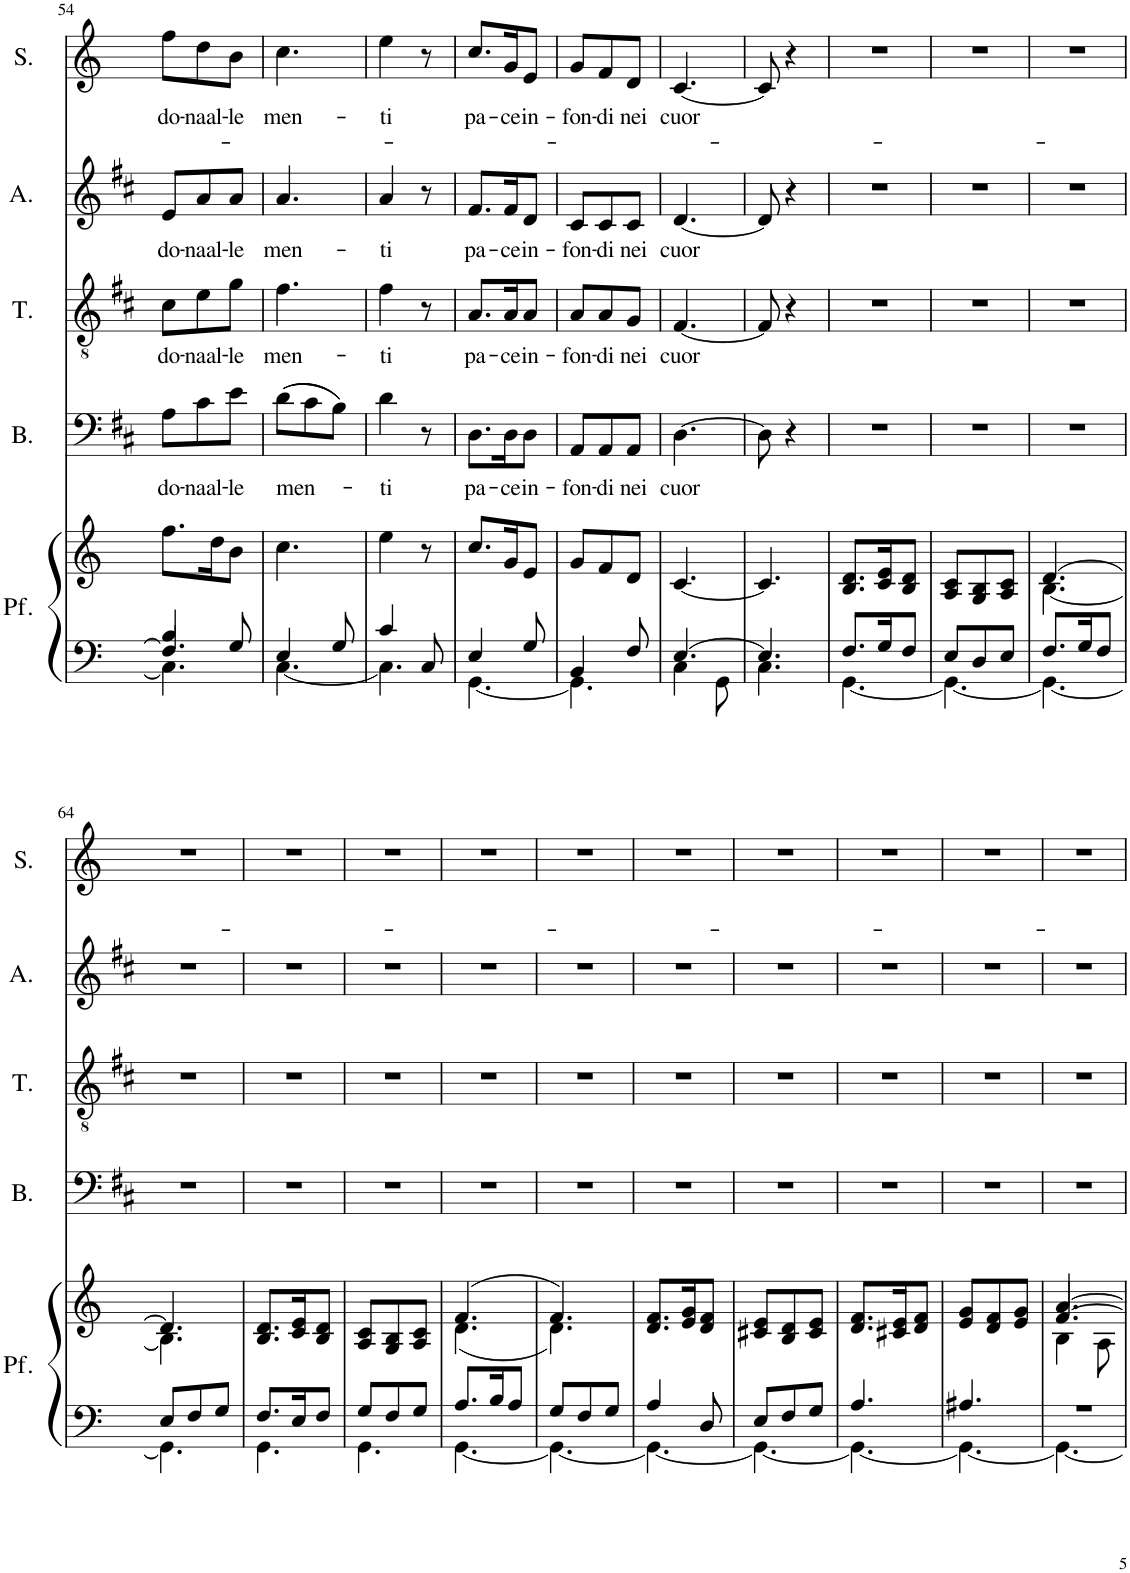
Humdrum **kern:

**kern	**kern	**kern	**text	**kern	**text	**kern	**text	**kern	**text
*part5	*part5	*part4	*part4	*part3	*part3	*part2	*part2	*part1	*part1
*staff6	*staff5	*staff4	*staff4	*staff3	*staff3	*staff2	*staff2	*staff1	*staff1
*I"Piano	*	*I"Basso	*	*I"Tenore	*	*I"Contralto	*	*I"Soprano	*
*	*	*I'B.	*	*I'T.	*	*	*	*I'S.	*
!!LO:PB:g=z
*clefF4	*clefG2	*clefF4	*	*clefGv2	*	*clefG2	*	*clefG2	*
*k[]	*k[]	*k[f#c#]	*	*k[f#c#]	*	*k[f#c#]	*	*k[]	*
*M3/8	*M3/8	*M3/8	*	*M3/8	*	*M3/8	*	*M3/8	*
=54	=54	=54	=54	=54	=54	=54	=54	=54	=54
*^	*	*	*	*	*	*	*	*	*
*	*^	*	*	*	*	*	*	*	*	*
!	!	!	!	!	!LO:LY:b	!	!LO:LY:b	!	!LO:LY:b	!	!LO:LY:b
4B/	4.C\]	4.F/]	8.ff\L	8A\L	do-	8c#\L	do-	8e/L	do-	8ff\L	do-
!	!	!	!	!	!LO:LY:b	!	!LO:LY:b	!	!LO:LY:b	!	!LO:LY:b
.	.	.	.	8c#\	-naal-	8e\	-naal-	8a/	-naal-	8dd\	-naal-
.	.	.	16dd\K	.	.	.	.	.	.	.	.
!	!	!	!	!	!LO:LY:b	!	!LO:LY:b	!	!LO:LY:b	!	!LO:LY:b
8G/	.	.	8b\J	8e\J	-le	8g\J	-le	8a/J	-le	8b\J	-le
*	*v	*v	*	*	*	*	*	*	*	*	*
=55	=55	=55	=55	=55	=55	=55	=55	=55	=55	=55
!	!	!	!	!LO:LY:b	!	!LO:LY:b	!	!LO:LY:b	!	!LO:LY:b
4E/	[4.C\	4.cc\	((8d\L	men-	4.f#\	men-	4.a/	men-	4.cc\	men-
.	.	.	8c#\	.	.	.	.	.	.	.
8G/	.	.	8B\J))	.	.	.	.	.	.	.
=56	=56	=56	=56	=56	=56	=56	=56	=56	=56	=56
!	!	!	!	!LO:LY:b	!	!LO:LY:b	!	!LO:LY:b	!	!LO:LY:b
4c/	4.C\]	4ee\	4d\	-ti	4f#\	-ti	4a/	ti	4ee\	-ti
8C/	.	8r	8r	.	8r	.	8r	.	8r	.
=57	=57	=57	=57	=57	=57	=57	=57	=57	=57	=57
!	!	!	!	!LO:LY:b	!	!LO:LY:b	!	!LO:LY:b	!	!LO:LY:b
4E/	[4.GG\	8.cc/L	8.D\L	pa-	8.A/L	pa-	8.f#/L	pa-	8.cc/L	pa-
!	!	!	!	!LO:LY:b	!	!LO:LY:b	!	!LO:LY:b	!	!LO:LY:b
.	.	16g/K	16D\K	-ce	16A/K	-ce	16f#/K	-ce	16g/K	-ce
!	!	!	!	!LO:LY:b	!	!LO:LY:b	!	!LO:LY:b	!	!LO:LY:b
8G/	.	8e/J	8D\J	in-	8A/J	in-	8d/J	in-	8e/J	in-
=58	=58	=58	=58	=58	=58	=58	=58	=58	=58	=58
!	!	!	!	!LO:LY:b	!	!LO:LY:b	!	!LO:LY:b	!	!LO:LY:b
4BB/	4.GG\]	8g/L	8AA/L	-fon-	8A/L	-fon-	8c#/L	-fon-	8g/L	-fon-
!	!	!	!	!LO:LY:b	!	!LO:LY:b	!	!LO:LY:b	!	!LO:LY:b
.	.	8f/	8AA/	-di	8A/	-di	8c#/	-di	8f/	-di
!	!	!	!	!LO:LY:b	!	!LO:LY:b	!	!LO:LY:b	!	!LO:LY:b
8F/	.	8d/J	8AA/J	nei	8G/J	nei	8c#/J	nei	8d/J	nei
=59	=59	=59	=59	=59	=59	=59	=59	=59	=59	=59
!	!	!	!	!LO:LY:b	!	!LO:LY:b	!	!LO:LY:b	!	!LO:LY:b
[4.E/	4C\	[4.c/	[4.D\	cuor	[4.F#/	cuor	[4.d/	cuor	[4.c/	cuor
.	8GG\	.	.	.	.	.	.	.	.	.
=60	=60	=60	=60	=60	=60	=60	=60	=60	=60	=60
4.E/]	4.C\	4.c/]	8D\]	.	8F#/]	.	8d/]	.	8c/]	.
.	.	.	4r	.	4r	.	4r	.	4r	.
=61	=61	=61	=61	=61	=61	=61	=61	=61	=61	=61
8.F/L	[4.GG\	8.B/ 8.d/L	4.r	.	4.r	.	4.r	.	4.r	.
16G/K	.	16c/ 16e/K	.	.	.	.	.	.	.	.
8F/J	.	8B/ 8d/J	.	.	.	.	.	.	.	.
=62	=62	=62	=62	=62	=62	=62	=62	=62	=62	=62
8E/L	4.GG\_	8A/ 8c/L	4.r	.	4.r	.	4.r	.	4.r	.
8D/	.	8G/ 8B/	.	.	.	.	.	.	.	.
8E/J	.	8A/ 8c/J	.	.	.	.	.	.	.	.
=63	=63	=63	=63	=63	=63	=63	=63	=63	=63	=63
*	*	*^	*	*	*	*	*	*	*	*
8.F/L	4.GG\_	[4.d/	[4.B\	4.r	.	4.r	.	4.r	.	4.r	.
16G/K	.	.	.	.	.	.	.	.	.	.	.
8F/J	.	.	.	.	.	.	.	.	.	.	.
!!LO:LB:g=z
=64	=64	=64	=64	=64	=64	=64	=64	=64	=64	=64	=64
8E/L	4.GG\]	4.d/]	4.B\]	4.r	.	4.r	.	4.r	.	4.r	.
8F/	.	.	.	.	.	.	.	.	.	.	.
8G/J	.	.	.	.	.	.	.	.	.	.	.
*	*	*v	*v	*	*	*	*	*	*	*	*
=65	=65	=65	=65	=65	=65	=65	=65	=65	=65	=65
8.F/L	4.GG\	8.B/ 8.d/L	4.r	.	4.r	.	4.r	.	4.r	.
16E/K	.	16c/ 16e/K	.	.	.	.	.	.	.	.
8F/J	.	8B/ 8d/J	.	.	.	.	.	.	.	.
=66	=66	=66	=66	=66	=66	=66	=66	=66	=66	=66
8G/L	4.GG\	8A/ 8c/L	4.r	.	4.r	.	4.r	.	4.r	.
8F/	.	8G/ 8B/	.	.	.	.	.	.	.	.
8G/J	.	8A/ 8c/J	.	.	.	.	.	.	.	.
=67	=67	=67	=67	=67	=67	=67	=67	=67	=67	=67
*	*	*^	*	*	*	*	*	*	*	*
8.A/L	[4.GG\	(4.f/	(4.d\	4.r	.	4.r	.	4.r	.	4.r	.
16B/K	.	.	.	.	.	.	.	.	.	.	.
8A/J	.	.	.	.	.	.	.	.	.	.	.
=68	=68	=68	=68	=68	=68	=68	=68	=68	=68	=68	=68
8G/L	4.GG\_	4.f/)	4.d\)	4.r	.	4.r	.	4.r	.	4.r	.
8F/	.	.	.	.	.	.	.	.	.	.	.
8G/J	.	.	.	.	.	.	.	.	.	.	.
*	*	*v	*v	*	*	*	*	*	*	*	*
=69	=69	=69	=69	=69	=69	=69	=69	=69	=69	=69
4A/	4.GG\_	8.d/ 8.f/L	4.r	.	4.r	.	4.r	.	4.r	.
.	.	16e/ 16g/K	.	.	.	.	.	.	.	.
8D/	.	8d/ 8f/J	.	.	.	.	.	.	.	.
=70	=70	=70	=70	=70	=70	=70	=70	=70	=70	=70
8E/L	4.GG\_	8c#X/ 8e/L	4.r	.	4.r	.	4.r	.	4.r	.
8F/	.	8B/ 8d/	.	.	.	.	.	.	.	.
8G/J	.	8c#/ 8e/J	.	.	.	.	.	.	.	.
=71	=71	=71	=71	=71	=71	=71	=71	=71	=71	=71
4.A/	4.GG\_	8.d/ 8.f/L	4.r	.	4.r	.	4.r	.	4.r	.
.	.	16c#X/ 16e/K	.	.	.	.	.	.	.	.
.	.	8d/ 8f/J	.	.	.	.	.	.	.	.
=72	=72	=72	=72	=72	=72	=72	=72	=72	=72	=72
4.A#X/	4.GG\_	8e/ 8g/L	4.r	.	4.r	.	4.r	.	4.r	.
.	.	8d/ 8f/	.	.	.	.	.	.	.	.
.	.	8e/ 8g/J	.	.	.	.	.	.	.	.
=73	=73	=73	=73	=73	=73	=73	=73	=73	=73	=73
*	*	*^	*	*	*	*	*	*	*	*
*	*	*	*^	*	*	*	*	*	*	*	*
4.r	4.GG\_	[4.a/	4B\	[4.f/	4.r	.	4.r	.	4.r	.	4.r	.
.	.	.	8A\	.	.	.	.	.	.	.	.	.
*v	*v	*	*	*	*	*	*	*	*	*	*	*
*	*v	*v	*v	*	*	*	*	*	*	*	*
=	=	=	=	=	=	=	=	=	=
*-	*-	*-	*-	*-	*-	*-	*-	*-	*-
